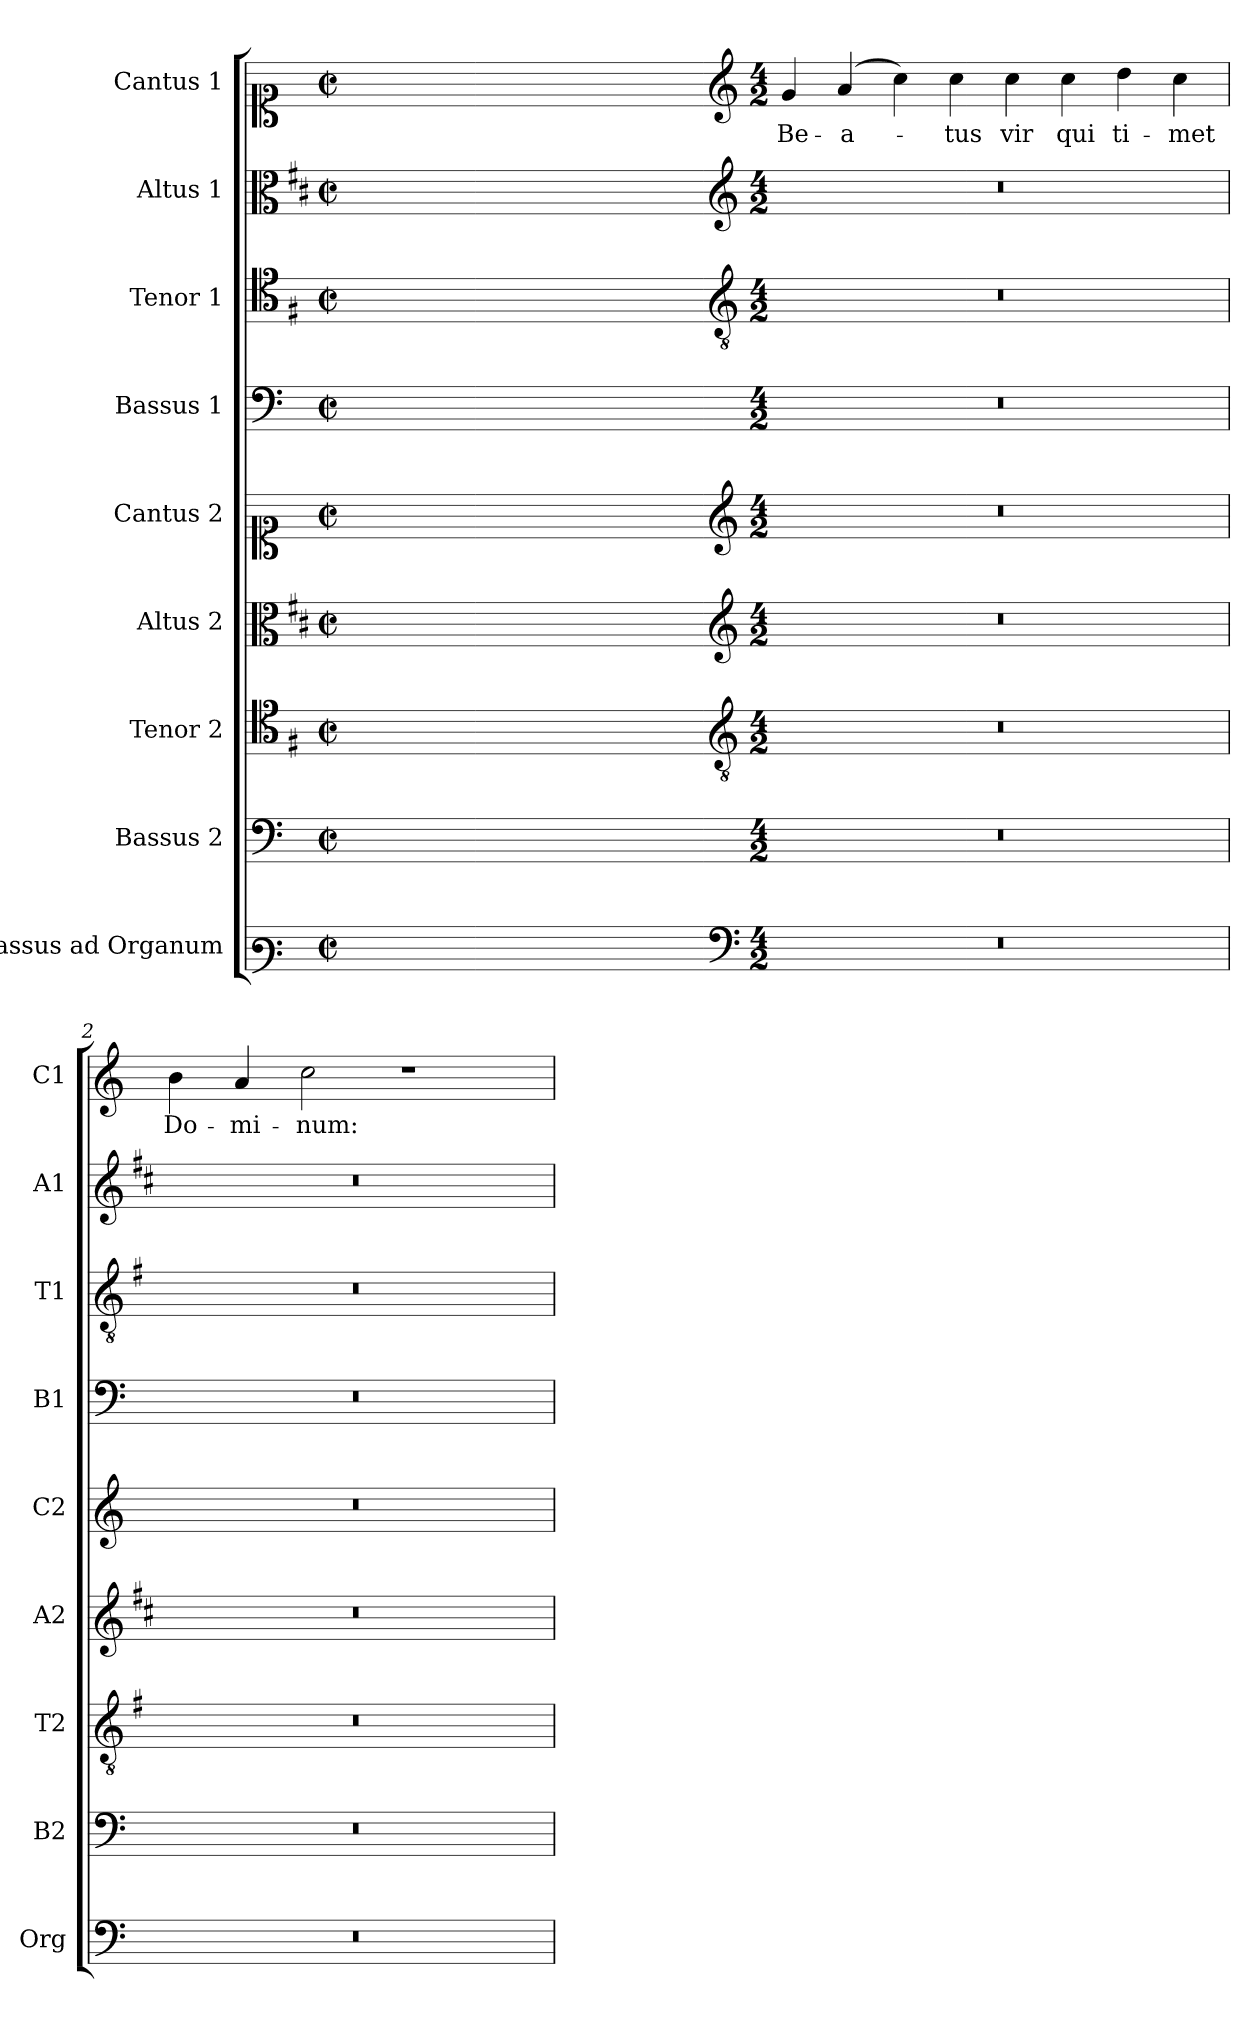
**kern	**kern	**kern	**kern	**kern	**kern	**kern	**kern	**kern	**text
*part9	*part8	*part7	*part6	*part5	*part4	*part3	*part2	*part1	*part1
*staff9	*staff8	*staff7	*staff6	*staff5	*staff4	*staff3	*staff2	*staff1	*staff1
*I"Bassus ad Organum	*I"Bassus 2	*I"Tenor 2	*I"Altus 2	*I"Cantus 2	*I"Bassus 1	*I"Tenor 1	*I"Altus 1	*I"Cantus 1	*
*I'Org	*I'B2	*I'T2	*I'A2	*I'C2	*I'B1	*I'T1	*I'A1	*I'C1	*
*clefF3	*clefF4	*clefC4	*clefC3	*clefC1	*clefF4	*clefC4	*clefC3	*clefC1	*
*	*	*ITrd4c7	*ITrd1c2	*	*	*ITrd4c7	*ITrd1c2	*	*
*k[]	*k[]	*k[]	*k[]	*k[]	*k[]	*k[]	*k[]	*k[]	*
*C:	*C:	*C:	*C:	*C:	*C:	*C:	*C:	*C:	*
*M2/2	*M2/2	*M2/2	*M2/2	*M2/2	*M2/2	*M2/2	*M2/2	*M2/2	*
*met(c|)	*met(c|)	*met(c|)	*met(c|)	*met(c|)	*met(c|)	*met(c|)	*met(c|)	*met(c|)	*
=	=	=	=	=	=	=	=	=	=
1ryy	1ryy	1ryy	1ryy	1ryy	1ryy	1ryy	1ryy	1ryy	.
=1X-	=1X-	=1X-	=1X-	=1X-	=1X-	=1X-	=1X-	=1X-	=1X-
4ryy	4ryy	4ryy	4ryy	4ryy	4ryy	4ryy	4ryy	4ryy	.
4ryy	4ryy	4ryy	4ryy	4ryy	4ryy	4ryy	4ryy	4ryy	.
4ryy	4ryy	4ryy	4ryy	4ryy	4ryy	4ryy	4ryy	4ryy	.
4ryy	4ryy	4ryy	4ryy	4ryy	4ryy	4ryy	4ryy	4ryy	.
=1-	=1-	=1-	=1-	=1-	=1-	=1-	=1-	=1-	=1-
*clefF4	*	*clefGv2	*clefG2	*clefG2	*	*clefGv2	*clefG2	*clefG2	*
*M4/2	*M4/2	*M4/2	*M4/2	*M4/2	*M4/2	*M4/2	*M4/2	*M4/2	*
!	!	!	!	!	!	!	!	!	!LO:LY:b
0r	0r	0r	0r	0r	0r	0r	0r	4g/	Be-
!	!	!	!	!	!	!	!	!	!LO:LY:b
.	.	.	.	.	.	.	.	(>4a/	-a-
.	.	.	.	.	.	.	.	4cc\)	.
!	!	!	!	!	!	!	!	!	!LO:LY:b
.	.	.	.	.	.	.	.	4cc\	-tus
!	!	!	!	!	!	!	!	!	!LO:LY:b
.	.	.	.	.	.	.	.	4cc\	vir
!	!	!	!	!	!	!	!	!	!LO:LY:b
.	.	.	.	.	.	.	.	4cc\	qui
!	!	!	!	!	!	!	!	!	!LO:LY:b
.	.	.	.	.	.	.	.	4dd\	ti-
!	!	!	!	!	!	!	!	!	!LO:LY:b
.	.	.	.	.	.	.	.	4cc\	-met
=2	=2	=2	=2	=2	=2	=2	=2	=2	=2
!	!	!	!	!	!	!	!	!	!LO:LY:b
0r	0r	0r	0r	0r	0r	0r	0r	4b\	Do-
!	!	!	!	!	!	!	!	!	!LO:LY:b
.	.	.	.	.	.	.	.	4a/	-mi-
!	!	!	!	!	!	!	!	!	!LO:LY:b
.	.	.	.	.	.	.	.	2cc\	-num:
.	.	.	.	.	.	.	.	1r	.
=	=	=	=	=	=	=	=	=	=
*-	*-	*-	*-	*-	*-	*-	*-	*-	*-
